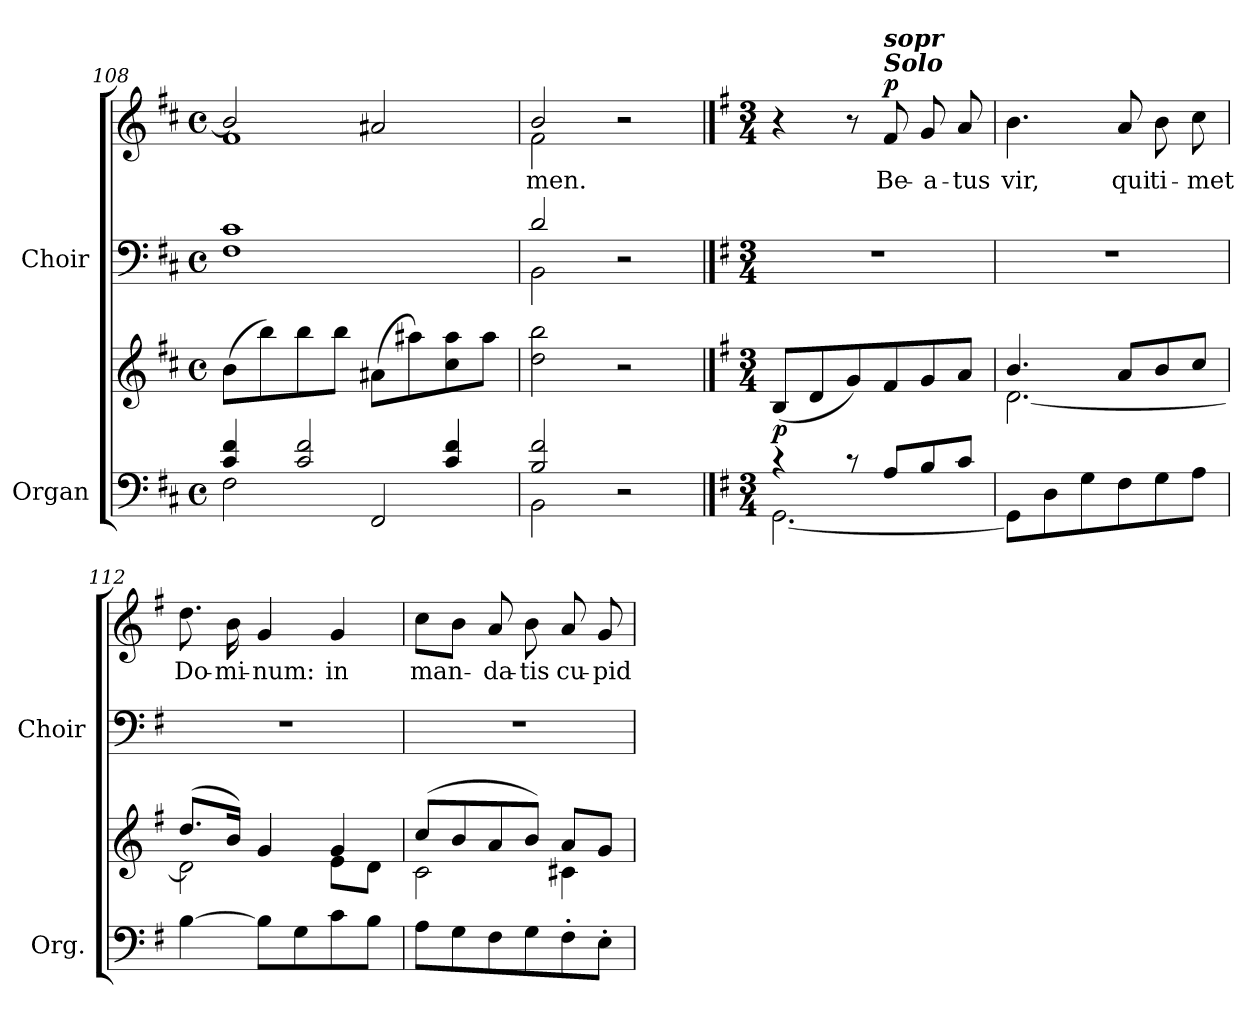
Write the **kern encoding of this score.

**kern	**kern	**dynam	**kern	**kern	**text	**dynam
*part2	*part2	*part2	*part1	*part1	*part1	*part1
*staff4	*staff3	*staff3/4	*staff2	*staff1	*staff1	*staff1/2
*I"Organ	*	*	*I"Choir	*	*	*
*I'Org.	*	*	*I'Choir	*	*	*
*clefF4	*clefG2	*	*clefF4	*clefG2	*	*
*k[f#c#]	*k[f#c#]	*	*k[f#c#]	*k[f#c#]	*	*
*D:	*D:	*	*D:	*D:	*	*
*M4/4	*M4/4	*	*M4/4	*M4/4	*	*
*met(c)	*met(c)	*	*met(c)	*met(c)	*	*
=108	=108	=108	=108	=108	=108	=108
*^	*	*	*^	*^	*	*
4c#i/ 4f#i	2F#i\	(8bi\L	.	1c#i	1F#i	2bi/]	1f#i	.	.
.	.	8bbi\)	.	.	.	.	.	.	.
2c#i/ 2f#i	.	8bbi\	.	.	.	.	.	.	.
.	.	8bbi\J	.	.	.	.	.	.	.
.	2FF#i/	(8a#Xi\L	.	.	.	2a#Xi/	.	.	.
.	.	8aa#Xi\)	.	.	.	.	.	.	.
4c#i/ 4f#i	.	8cc#i\ 8aa#i	.	.	.	.	.	.	.
.	.	8aa#i\J	.	.	.	.	.	.	.
=109	=109	=109	=109	=109	=109	=109	=109	=109	=109
!	!	!	!	!	!	!	!	!LO:LY:b:color=#000000	!
2Bi/ 2f#i	2BBi\	2ddi\ 2bbi	.	2di/	2BBi\	2bi/	2f#i\	-men.	.
2r	2ryy	2r	.	2r	2ryy	2r	2ryy	.	.
*	*	*	*	*v	*v	*	*	*	*
*	*	*	*	*	*v	*v	*	*
!!LO:LB:g=z
==110	==110	==110	==110	==110	==110	==110	==110
*k[f#]	*	*k[f#]	*	*k[f#]	*k[f#]	*	*
*G:	*	*G:	*	*G:	*G:	*	*
*M3/4	*	*M3/4	*	*M3/4	*M3/4	*	*
*	*	*	*	*	*MM80	*	*
*	*	*	*	*^	*^	*	*
!	!	!	!	!LO:N:vis=1	!	!	!	!	!
*	*	*	*	*v	*v	*	*	*	*
*	*	*	*	*	*v	*v	*	*
4r	[2.GGi\	(8Bi/L	p	2.r	4r	.	.
.	.	8di/	.	.	.	.	.
8r	.	8gi/)	.	.	8r	.	.
!	!	!	!	!	!LO:TX:a:Bi:t=Solo	!	!
!	!	!	!	!	!LO:TX:Bi:t=sopr	!	!
!	!	!	!	!	!	!LO:LY:b:color=#000000	!
8Ai/L	.	8f#i/	.	.	8f#i/	Be-	p
!	!	!	!	!	!	!LO:LY:b:color=#000000	!
8Bi/	.	8gi/	.	.	8gi/	-a-	.
!	!	!	!	!	!	!LO:LY:b:color=#000000	!
8ci/J	.	8ai/J	.	.	8ai/	-tus	.
*v	*v	*	*	*	*	*	*
=111	=111	=111	=111	=111	=111	=111
*	*^	*	*	*	*	*
!	!	!	!	!LO:N:vis=1	!	!	!
!	!	!	!	!	!	!LO:LY:b:color=#000000	!
8GGi\L]	4.bi/	[2.di\	.	2.r	4.bi\	vir,	.
8Di\	.	.	.	.	.	.	.
8Gi\	.	.	.	.	.	.	.
!	!	!	!	!	!	!LO:LY:b:color=#000000	!
8F#i\	8ai/L	.	.	.	8ai/	qui	.
!	!	!	!	!	!	!LO:LY:b:color=#000000	!
8Gi\	8bi/	.	.	.	8bi\	ti-	.
!	!	!	!	!	!	!LO:LY:b:color=#000000	!
8Ai\J	8cci/J	.	.	.	8cci\	-met	.
=112	=112	=112	=112	=112	=112	=112	=112
!	!	!	!	!LO:N:vis=1	!	!	!
!	!	!	!	!	!	!LO:LY:b:color=#000000	!
[4Bi\	(8.ddi/L	2di\]	.	2.r	8.ddi\	Do-	.
!	!	!	!	!	!	!LO:LY:b:color=#000000	!
.	16bi/Jk)	.	.	.	16bi\	-mi-	.
!	!	!	!	!	!	!LO:LY:b:color=#000000	!
8Bi\L]	4gi/	.	.	.	4gi/	-num:	.
8Gi\	.	.	.	.	.	.	.
!	!	!	!	!	!	!LO:LY:b:color=#000000	!
8ci\	4gi/	8ei\L	.	.	4gi/	in	.
8Bi\J	.	8di\J	.	.	.	.	.
=113	=113	=113	=113	=113	=113	=113	=113
!	!	!	!	!LO:N:vis=1	!	!	!
!	!	!	!	!	!	!LO:LY:b:color=#000000	!
8Ai\L	(8cci/L	2ci\	.	2.r	8cci\L	man-	.
8Gi\	8bi/	.	.	.	8bi\J	.	.
!	!	!	!	!	!	!LO:LY:b:color=#000000	!
8F#i\	8ai/	.	.	.	8ai/	-da-	.
!	!	!	!	!	!	!LO:LY:b:color=#000000	!
8Gi\	8bi/J)	.	.	.	8bi\	-tis	.
!	!	!	!	!	!	!LO:LY:b:color=#000000	!
8F#'i\	8ai/L	4c#Xi\	.	.	8ai/	cu-	.
!	!	!	!	!	!	!LO:LY:b:color=#000000	!
8E'i\J	8gi/J	.	.	.	8gi/	-pid	.
*	*v	*v	*	*	*	*	*
=	=	=	=	=	=	=
*-	*-	*-	*-	*-	*-	*-
